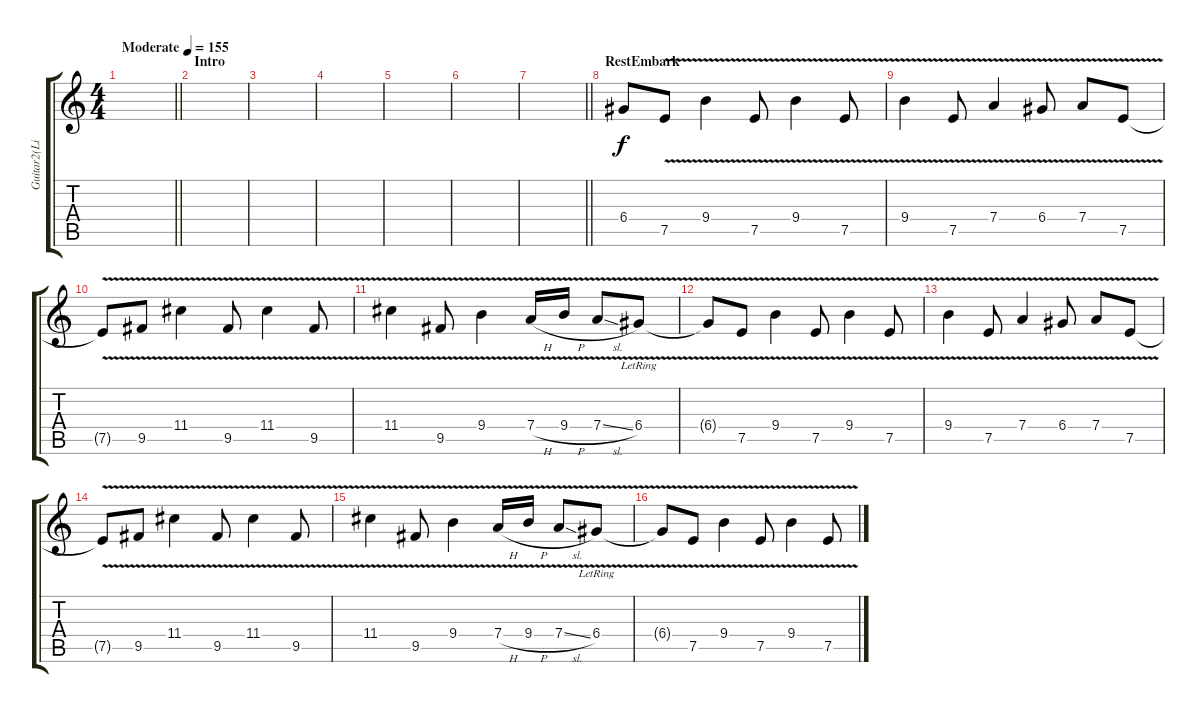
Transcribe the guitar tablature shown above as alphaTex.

\track ("Guitar2(Linde)" "Guitar2(Li") {instrument distortionguitar}
\staff {score tabs}
\tuning (E4 B3 G3 D3 A2 E2) {hide}
\ts (4 4)
\tempo (155 "Moderate")
\clef g2
\barLineRight lightlight
\ks c
|
\section ("" "Intro")
|
|
|
|
|
\barLineRight lightlight
|
\section ("" "RestEmbark")
6.4.8 7.5{v}.8 9.4{v}.4 7.5{v}.8 9.4{v}.4 7.5{v}.8 |
9.4{v}.4 7.5{v}.8 7.4{v}.4 6.4{v}.8 7.4{v}.8 7.5{v}.8 |
7.5{t}.8 9.5{v}.8 11.4{v}.4 9.5{v}.8 11.4{v}.4 9.5{v}.8 |
11.4{v}.4 9.5{v}.8 9.4{v}.4 7.4{v h}.16 9.4{v h}.16 7.4{v sl}.8 6.4{v lr}.8 |
6.4{t}.8 7.5{v}.8 9.4{v}.4 7.5{v}.8 9.4{v}.4 7.5{v}.8 |
9.4{v}.4 7.5{v}.8 7.4{v}.4 6.4{v}.8 7.4{v}.8 7.5{v}.8 |
7.5{t}.8 9.5{v}.8 11.4{v}.4 9.5{v}.8 11.4{v}.4 9.5{v}.8 |
11.4{v}.4 9.5{v}.8 9.4{v}.4 7.4{v h}.16 9.4{v h}.16 7.4{v sl}.8 6.4{v lr}.8 |
6.4{t}.8 7.5{v}.8 9.4{v}.4 7.5{v}.8 9.4{v}.4 7.5{v}.8
